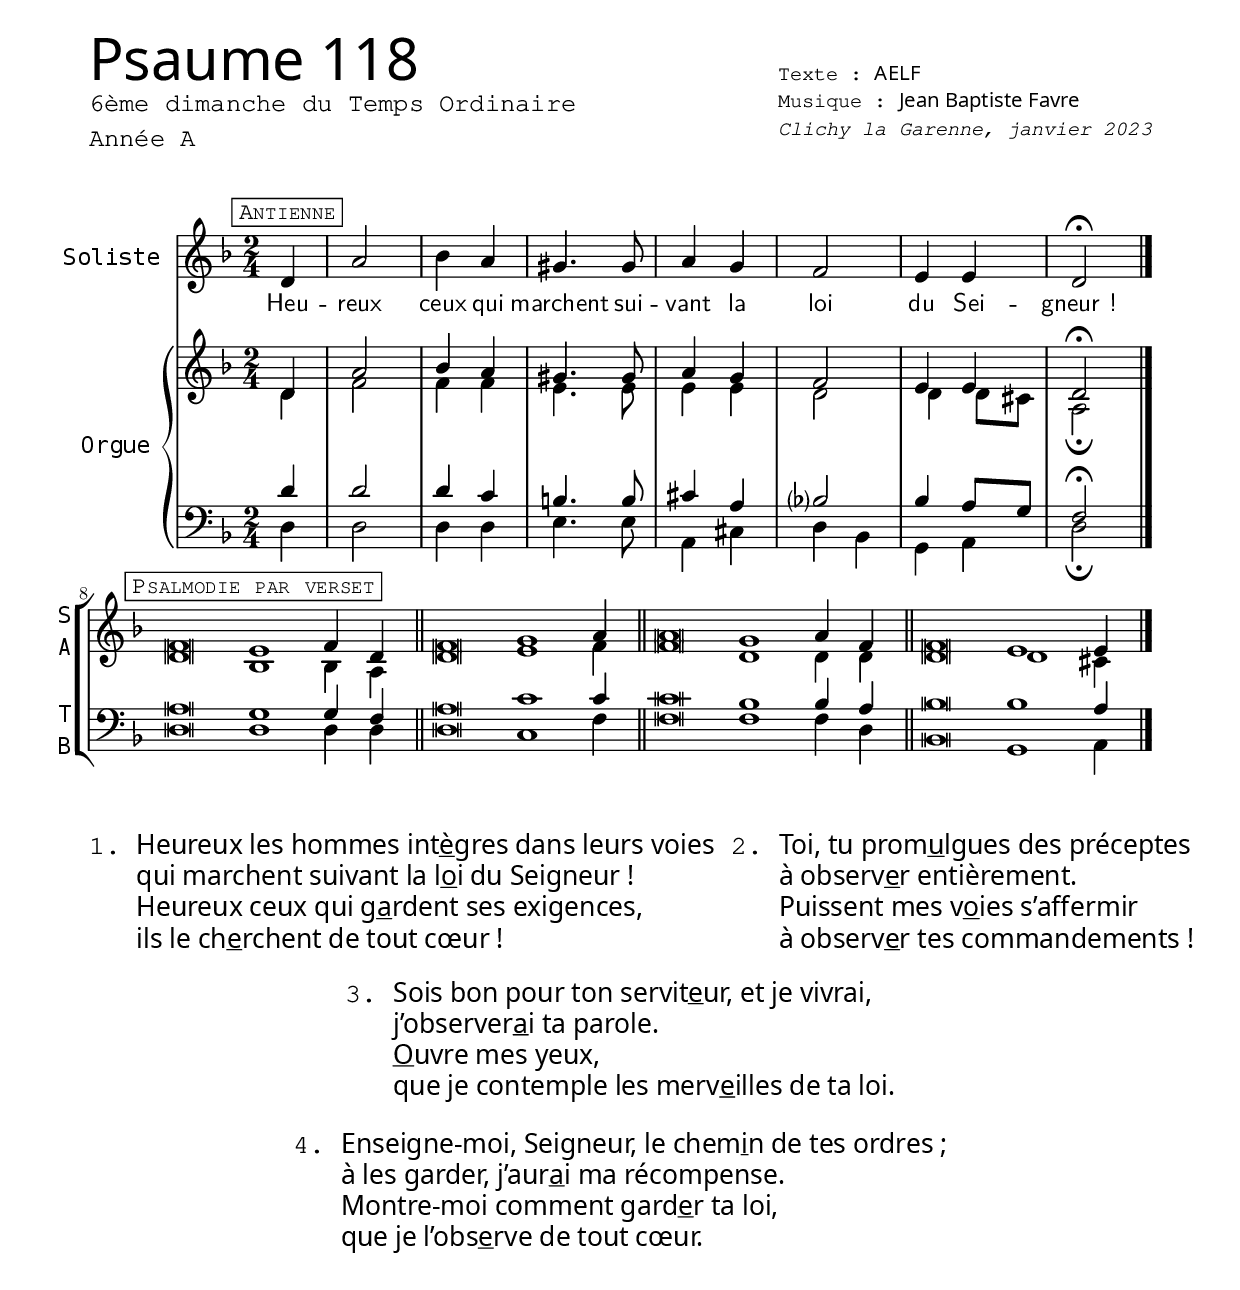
\version "2.18.2"
\language "english"
\include "../libs/commonFunctions.ily"

tempoVerseRallentando = {
  \set Score.tempoHideNote = ##t
  \tempo 4=60
}
tempoVerseAcelerando = {
  \set Score.tempoHideNote = ##t
  \tempo 2=120
}

scoreHeader = \header {
  title = "Psaume 118"
  subtitle = \markup { \column{"6ème dimanche du Temps Ordinaire" "Année A"}}
  composer = "Jean Baptiste Favre"
  poet = "AELF"
  date = "Clichy la Garenne, janvier 2023"
}

global = {
  \key d \minor
  \time 2/4
}

%%%%%%%%%%%%%%%%%%%%%%%%%%%%%%
%%%%%%%%%% Antiphon %%%%%%%%%%
%%%%%%%%%%%%%%%%%%%%%%%%%%%%%%

antiphonRythm = {
  \autoBeamOff
 \partial 4 s4 s2*7 \bar "|." \break
}
antiphonMusicSoprano = \relative c' {
  \markCustom "Antienne"
  d4 a'2 bf4 a gs4. gs8 a4 g f2 e4 e d2
  }

antiphonMusicAlto = \relative c' {
  d4 f2 f4 f e4. e8 e4 e d2 d4 d8 cs a2
  }

antiphonMusicTenor = \relative c' {
  d4 d2 d4 c b4. b8 cs4 a bf?2 bf4 a8 g f2
  }

antiphonMusicBass = \relative c {
  d4 d2 d4 d e4. e8 a,4 cs d bf g a d2
  }

antiphonLyrics = \lyricmode {
  Heu -- reux ceux qui marchent sui -- vant la loi du Sei -- gneur&nbsp;!
  }

antiphonLyricsSoprano = \antiphonLyrics
antiphonLyricsAlto = {}
antiphonLyricsTenor = {}
antiphonLyricsBass = {}

%%%%%%%%%%%%%%%%%%%%%%%%%%%%%%%%%%%%%%%%%%%%%%
%%%%%%%%%%          Verses          %%%%%%%%%%
%%%%%%%%%%%%%%%%%%%%%%%%%%%%%%%%%%%%%%%%%%%%%%
verseStropheRythm = {
  \accidentalStyle forget
  \once \override Score.RehearsalMark.break-align-symbols = #'(clef)
  \markCustom "Psalmodie par verset" \cadenzaOn
  \tempoVerseAcelerando s\breve s1 \tempoVerseRallentando s4 s \bar "||"
  \tempoVerseAcelerando s\breve s1 \tempoVerseRallentando s4 \bar "||"
  \tempoVerseAcelerando s\breve s1 \tempoVerseRallentando s4 s \bar "||"
  \tempoVerseAcelerando s\breve s1 \tempoVerseRallentando s4 \bar "|." \break
}
verseStropheMusicSoprano = \relative c' {
  f\breve e1 f4 d4
  f\breve g1 a4
  a\breve g1 a4 f
  f\breve e1 e4
  }
verseStropheMusicAlto = \relative c' {
  d\breve bf1 bf4 a
  d\breve e1 f4
  f\breve d1 d4 d
  d\breve d1 cs4
  }

verseStropheMusicTenor = \relative c' {
  a\breve g1 g4 f
  a\breve c1 c4
  c\breve bf1 bf4 a4
  bf\breve bf1 a4
  }

verseStropheMusicBass = \relative c {
  d\breve d1 d4 d
  d\breve c1 f4
  f\breve f1 f4 d
  bf\breve g1 a4
  }

verseLyrics = \markuplist {
  \override #'(font-family . sans)
  \override #'(font-size . 1.3)
  \column {
    \fill-line {
      \left-column{
        \concat { \typewriter "1. " "Heureux les hommes int" \underline è "gres dans leurs voies"}
        \concat { \typewriter "   " "qui marchent suivant la l" \underline o "i du Seigneur&nbsp;!"}
        \concat { \typewriter "   " "Heureux ceux qui g" \underline a "rdent ses exigences,"}
        \concat { \typewriter "   " "ils le ch" \underline e "rchent de tout cœur&nbsp;!"}
      }
      \hspace #10
      \left-column{
        \concat { \typewriter "2. " "Toi, tu prom" \underline u "lgues des préceptes"}
        \concat { \typewriter "   " "à observ" \underline e "r entièrement."}
        \concat { \typewriter "   " "Puissent mes v" \underline o "ies s’affermir"}
        \concat { \typewriter "   " "à observ" \underline e "r tes commandements&nbsp;!"}
      }
    }
    \vspace #1
    \fill-line {
      \left-column{
        \concat { \typewriter "3. " "Sois bon pour ton servit" \underline e "ur, et je vivrai,"}
        \concat { \typewriter "   " "j’observer" \underline a "i ta parole."}
        \concat { \typewriter "   " \underline O "uvre mes yeux,"}
        \concat { \typewriter "   " "que je contemple les merv" \underline e "illes de ta loi."}
      }
    }
    \vspace #1
    \fill-line {
      \left-column{
        \concat { \typewriter "4. " "Enseigne-moi, Seigneur, le chem" \underline i "n de tes ordres&nbsp;;"}
        \concat { \typewriter "   " "à les garder, j’aur" \underline a "i ma récompense."}
        \concat { \typewriter "   " "Montre-moi comment gard" \underline e "r ta loi,"}
        \concat { \typewriter "   " "que je l’obs" \underline e "rve de tout cœur."}
      }
    }
  }
}

%%%%%%%%%%%%%%%%%%%%%%%%%%%%%%%%%%%%%%%%%%%%%%%%%%%%%%%%%%%%%%%%%%%%%
%%%%%%%%%%%%%%%%%%%          Draw score          %%%%%%%%%%%%%%%%%%%%
%%%%%%%%%%%%%%%%%%%%%%%%%%%%%%%%%%%%%%%%%%%%%%%%%%%%%%%%%%%%%%%%%%%%%
% Load Piano settings & layout
partition = {
  <<
    % Antienne à 4 voix mixtes
    %\include "../libs/layouts/commonAntiphonFourVoices.ily"
    \new ChoirStaff = "Antophon4Voices" <<
      \new Staff = "AntiphonSopranoStaff" <<
        \once \override Staff.VerticalAxisGroup.remove-first = ##t
        \set Staff.instrumentName = "Soliste"
        \clef "treble"
        \new Dynamics \antiphonRythm
        \new Voice = "antiphonSoprano" { \global \antiphonMusicSoprano\fermata}
        \new Lyrics \lyricsto "antiphonSoprano" { \antiphonLyricsSoprano }
      >>
      %{\new Staff = "AntiphonAltoStaff" <<
        \once \override Staff.VerticalAxisGroup.remove-first = ##t
        \set Staff.instrumentName = "Alto"
        \clef "treble"
        \new Dynamics \antiphonRythm
        \new Voice = "antiphonAlto" { \global \antiphonMusicAlto\fermata }
        \new Lyrics \lyricsto "antiphonAlto" { \antiphonLyricsAlto }
      >>
      \new Staff = "AntiphonTenorStaff" <<
        \once \override Staff.VerticalAxisGroup.remove-first = ##t
        \set Staff.instrumentName = "Ténor"
        \clef "treble_8"
        \new Dynamics \antiphonRythm
        \new Voice = "antiphonTenor" { \global \antiphonMusicTenor\fermata }
        \new Lyrics \lyricsto "antiphonTenor" { \antiphonLyricsTenor }
      >>
      \new Staff  = "AntiphonBassStaff" <<
        \once \override Staff.VerticalAxisGroup.remove-first = ##t
        \set Staff.instrumentName = "Basse"
        \clef "bass"
        \new Dynamics \antiphonRythm
        \new Voice = "AntiphonBass" { \global \antiphonMusicBass\fermata }
        \new Lyrics \lyricsto "AntiphonBass" { \antiphonLyricsBass }
      >>%}
    >>
    %\include "../libs/layouts/commonPiano.ily"
    \new PianoStaff
    <<
      \set PianoStaff.instrumentName = #"Orgue"
      \new Staff <<
        \set Staff.printPartCombineTexts = ##f
        \once \override Staff.VerticalAxisGroup.remove-first = ##t
        \clef treble
        \new Voice = "soprani" {\global \voiceOne \antiphonMusicSoprano\fermata }
        \new Voice = "alti" {\global \voiceTwo \antiphonMusicAlto\fermata }
      >>
      \new Staff <<
        \set Staff.printPartCombineTexts = ##f
        \once \override Staff.VerticalAxisGroup.remove-first = ##t
        \clef bass
        \new Voice = "tenors" {\global \voiceThree \antiphonMusicTenor\fermata }
        \new Voice = "bass" {\global \voiceFour \antiphonMusicBass\fermata }
      >>
    >>
    % Psalmodie à 4 voix mixtes
    %\include "../libs/layouts/commonVerseFourVoices.ily"
    \new ChoirStaff = "versePsalmody"
    <<
      \new Staff = "verseSopranoAlto" <<
        \set Staff.shortInstrumentName = \markup { \right-column { "S" "A" } }
        \once \override Staff.VerticalAxisGroup.remove-first = ##t
        \global
        \clef treble
        \new Dynamics {\silence \antiphonMusicSoprano \verseStropheRythm}
        \new Voice = "verseSoprano" << \voiceOne {\silence \antiphonMusicSoprano \cadenzaOn \voiceOne \verseStropheMusicSoprano } >>
        \new Voice = "verseAlto" << \voiceTwo {\silence \antiphonMusicSoprano \cadenzaOn \voiceTwo \verseStropheMusicAlto } >>
      >>
      \new Staff = "verseTenorBass" <<
        \set Staff.shortInstrumentName = \markup { \right-column { "T" "B" } }
        \once \override Staff.VerticalAxisGroup.remove-first = ##t
        \global
        \clef bass
        \new Dynamics {\silence \antiphonMusicSoprano \verseStropheRythm}
        \new Voice = "verseTenor" << \voiceOne {\silence \antiphonMusicSoprano \cadenzaOn \voiceOne \verseStropheMusicTenor } >>
        \new Voice = "verseBass" << \voiceTwo {\silence \antiphonMusicSoprano \cadenzaOn \voiceTwo \verseStropheMusicBass } >>
      >>
    >>
  >>
}
%%%%%%%%%%%%% PARTITION VISUELLE %%%%%%%%%%%%%
% PDF output
\paper {
  top-margin = 1.5\cm
  bottom-margin = 1.5\cm
  left-margin = 1.5\cm
  right-margin = 1.5\cm
  markup-system-spacing = #'((basic-distance . 10)
     (minimum-distance . 10)
     (padding . 5)
     (stretchability . 5))
 system-system-spacing = #'((basic-distance . 5)
     (minimum-distance . 5)
     (padding . 1)
     (stretchability . 5))
  #(define fonts
    (set-global-fonts
     #:music "emmentaler"
     #:brace "emmentaler"
     #:roman "Latin Modern Roman"
     #:sans "Cantarell"
    ))
  #(include-special-characters)
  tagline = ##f
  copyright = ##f
  scoreTitleMarkup = \markup \columns {
    \fill-line {
      \column {
        \line {
          \left-column {
            \fontsize #8 \sans \fromproperty #'header:title
            \fontsize #1 \typewriter \fromproperty #'header:subtitle
          }
        }
      }
      \column {
        \line {
          \fontsize #-1
          \left-column {
            \line { \concat { \typewriter "Texte&nbsp;: " \sans \fromproperty #'header:poet \bold " " } }
            \line { \concat { \typewriter "Musique&nbsp;: " \sans \fromproperty #'header:composer \bold " " } }
            \typewriter \italic \fromproperty #'header:date
          }
        }
      }
    }
  }
}

%#(set-global-staff-size 18)
\score {
  \partition
  \layout {
      ragged-last = ##f
      \context {
          \Staff
          \RemoveEmptyStaves
          \override NoteHead #'style = #'altdefault
          \override InstrumentName #'font-name = #"Monospace Regular"
      }
      \context {
          \PianoStaff
          \RemoveEmptyStaves
          \override NoteHead #'style = #'altdefault
          \override InstrumentName #'font-name = #"Monospace Regular"
      }
      \context {
          \ChoirStaff
          \RemoveEmptyStaves
          \override NoteHead #'style = #'altdefault
          \override InstrumentName #'font-name = #"Monospace Regular"
      }
      \override LyricText #'font-name = #"Latin Modern Sans"
      \override Score.RehearsalMark.font-family = #'typewriter
  }
  \scoreHeader
}
\verseLyrics

% Midi output
partitionStrophe = {
      \new PianoStaff = "antiphonMusic"
      <<
        \new Staff <<
          \global \clef treble
          \new Dynamics \antiphonRythm
          \new Voice = "antiphonMusicSoprano" \antiphonMusicSoprano
          \new Voice = "antiphonMusicAlto" \antiphonMusicAlto
        >>
        \new Staff <<
          \global \clef bass
          \new Dynamics \antiphonRythm
          \new Voice = "antiphonMusicTenor" \antiphonMusicTenor
          \new Voice = "antiphonMusicBass" \antiphonMusicBass
        >>
      >>
      \new ChoirStaff = "verseMusic"
      <<
        \new Staff = "verseMusicSA"
        <<
          \global
          \clef treble
          \new Dynamics {\verseStropheRythm}
          \new Voice = "verseMusicSoprano" \verseStropheMusicSoprano
          \new Voice = "verseMusicAlto" \verseStropheMusicAlto
        >>
        \new Staff = "verseMusicTB"
        <<
          \global
          \clef bass
          \new Dynamics {\verseStropheRythm}
          \new Voice = "verseMusicTenor" \verseStropheMusicTenor
          \new Voice = "verseMusicBass" \verseStropheMusicBass
        >>
      >>
    }
partitionVerset = {
      \new PianoStaff = "antiphonMusic"
      <<
        \new Staff <<
          \global \clef treble
          \new Dynamics \antiphonRythm
          \new Voice = "antiphonMusicSoprano" \antiphonMusicSoprano
          \new Voice = "antiphonMusicAlto" \antiphonMusicAlto
        >>
        \new Staff <<
          \global \clef bass
          \new Dynamics \antiphonRythm
          \new Voice = "antiphonMusicTenor" \antiphonMusicTenor
          \new Voice = "antiphonMusicBass" \antiphonMusicBass
        >>
      >>
      \new ChoirStaff = "verseMusic"
      <<
        \new Staff = "verseMusicSA"
        <<
          \global
          \clef treble
          \new Dynamics {\verseStropheRythm}
          \new Voice = "verseMusicSoprano" \verseStropheMusicSoprano
          \new Voice = "verseMusicAlto" \verseStropheMusicAlto
        >>
        \new Staff = "verseMusicTB"
        <<
          \global
          \clef bass
          \new Dynamics {\verseStropheRythm}
          \new Voice = "verseMusicTenor" \verseStropheMusicTenor
          \new Voice = "verseMusicBass" \verseStropheMusicBass
        >>
      >>
    }

\book {
\bookOutputSuffix "Verset"
\score {
  <<
    \keepWithTag #'audio \unfoldRepeats \partitionVerset
    \context Staff = "Soprano" {
      \set Score.midiMinimumVolume = #0.5
      \set Score.midiMaximumVolume = #0.7
      \set Staff.midiMinimumVolume = #0.8
      \set Staff.midiMaximumVolume = #1
    }
    \context Voice = "Soprano" {
      \set Score.midiMinimumVolume = #0.5
      \set Score.midiMaximumVolume = #0.7
      \set Staff.midiMinimumVolume = #0.8
      \set Staff.midiMaximumVolume = #1
    }
  >>
  \midi { \set midiMergeUnisons = ##t  \tempo 4. = 55}
}
}
\book {
\bookOutputSuffix "Strophe"
\score {
  <<
    \keepWithTag #'audio \unfoldRepeats \partitionStrophe
    \context Staff = "Soprano" {
      \set Score.midiMinimumVolume = #0.5
      \set Score.midiMaximumVolume = #0.7
      \set Staff.midiMinimumVolume = #0.8
      \set Staff.midiMaximumVolume = #1
    }
    \context Voice = "Soprano" {
      \set Score.midiMinimumVolume = #0.5
      \set Score.midiMaximumVolume = #0.7
      \set Staff.midiMinimumVolume = #0.8
      \set Staff.midiMaximumVolume = #1
    }
  >>
  \midi { \set midiMergeUnisons = ##t \tempo 4. = 55}
}
}